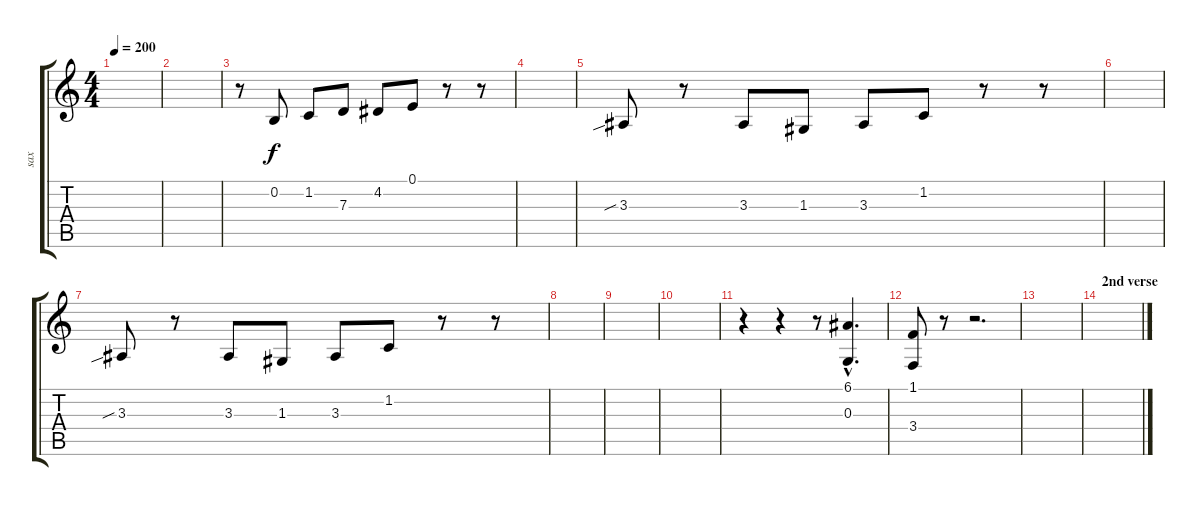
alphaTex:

\track ("sax" "sax") {instrument tenorsax}
\staff {score tabs}
\tuning (E4 B3 G3 D3 A2 E2) {hide}
\ts (4 4)
\tempo 200
\clef g2
\ks c
|
|
r.8 0.2.8 1.2.8 7.3.8 4.2.8 0.1.8 r.8 r.8 |
|
3.3{sib}.8 r.8 3.3.8 1.3.8 3.3.8 1.2.8 r.8 r.8 |
|
3.3{sib}.8 r.8 3.3.8 1.3.8 3.3.8 1.2.8 r.8 r.8 |
|
|
|
r.4 r.4 r.8 (6.1{hac} 0.3{hac}).4{d} |
(1.1 3.4).8 r.8 r.2{d} |
|
\section ("" "2nd verse")
